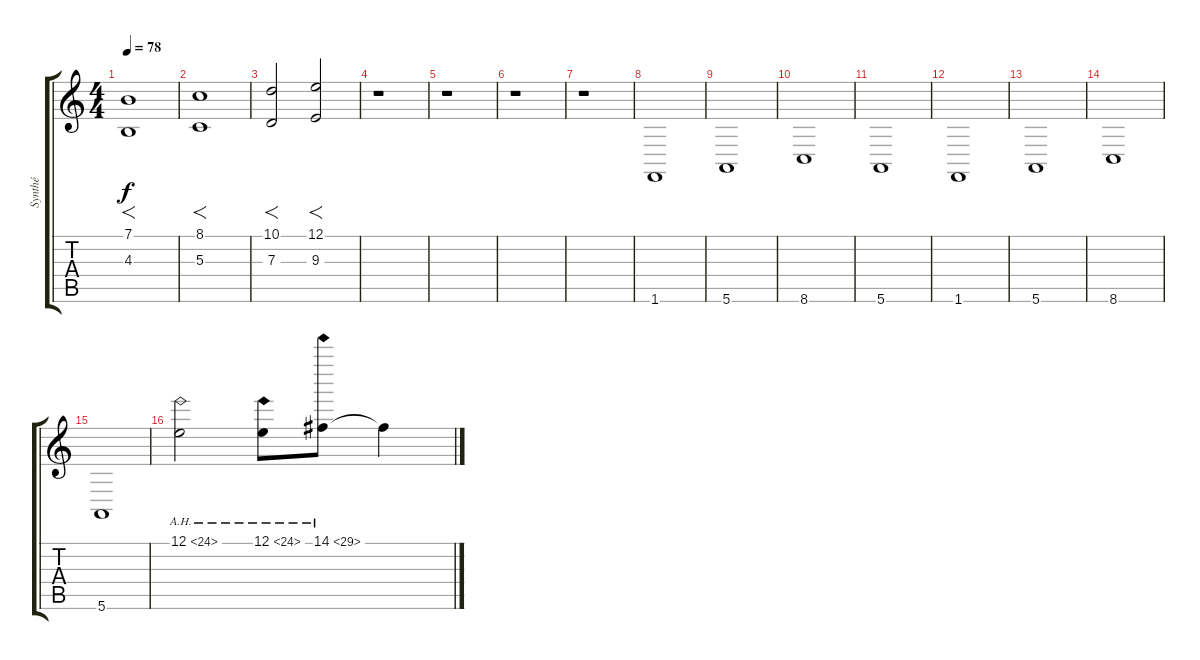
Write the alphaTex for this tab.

\track ("Synthé" "Synthé") {instrument stringensemble1}
\staff {score tabs}
\tuning (E4 B3 G3 D3 A2 E2) {hide}
\ts (4 4)
\tempo 78
\clef g2
\ks c
(7.1 4.3).1{f dy f} |
(8.1 5.3).1{f} |
(10.1 7.3).2{f} (12.1 9.3).2{f} |
r.1 |
r.1 |
r.1 |
r.1 |
1.6.1 |
5.6.1 |
8.6.1 |
5.6.1 |
1.6.1 |
5.6.1 |
8.6.1 |
5.6.1 |
12.1{ah 12}.2 12.1{ah 12}.8 14.1{ah 15}.8 14.1{t}.4
